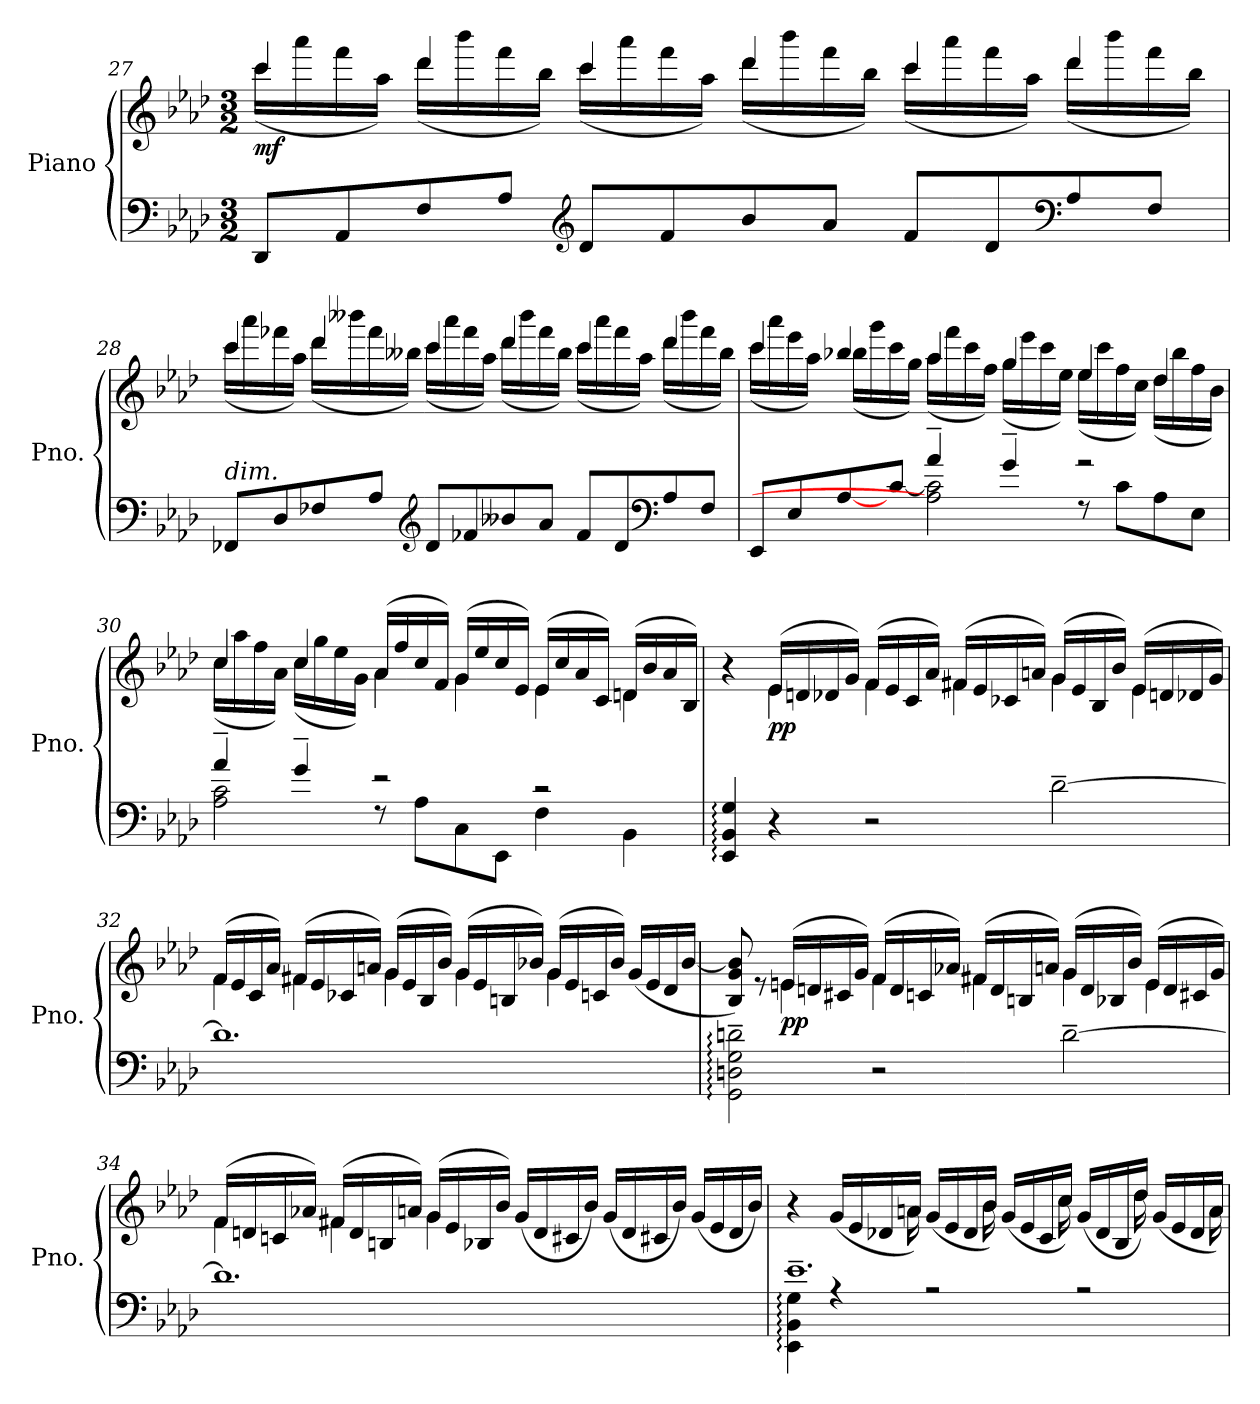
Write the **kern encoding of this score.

**kern	**kern	**dynam
*part1	*part1	*part1
*staff2	*staff1	*staff1/2
*I"Piano	*	*
*I'Pno.	*	*
*clefF4	*clefG2	*
*k[b-e-a-d-]	*k[b-e-a-d-]	*
*M3/2	*M3/2	*
=27	=27	=27
*	*^	*
!	!	!	!LO:DY:b
8DD-/L	4ccc/	(>16ccc\LL	mf
.	.	16aaa-\	.
8AA-/	.	16fff\	.
.	.	16aa-\JJ)	.
8F/	4ddd-/	(>16ddd-\LL	.
.	.	16bbb-\	.
8A-/J	.	16fff\	.
.	.	16bb-\JJ)	.
*clefG2	*	*	*
8d-/L	4ccc/	(>16ccc\LL	.
.	.	16aaa-\	.
8f/	.	16fff\	.
.	.	16aa-\JJ)	.
8b-/	4ddd-/	(>16ddd-\LL	.
.	.	16bbb-\	.
8a-/J	.	16fff\	.
.	.	16bb-\JJ)	.
8f/L	4ccc/	(>16ccc\LL	.
.	.	16aaa-\	.
8d-/	.	16fff\	.
.	.	16aa-\JJ)	.
*clefF4	*	*	*
8A-/	4ddd-/	(>16ddd-\LL	.
.	.	16bbb-\	.
8F/J	.	16fff\	.
.	.	16bb-\JJ)	.
!!LO:PB:g=z	!!
=28	=28	=28	=28
!LO:TX:a:i:t=dim.	!	!	!
8FF-X/L	4ccc/	(>16ccc\LL	.
.	.	16aaa-\	.
8D-/	.	16fff-X\	.
.	.	16aa-\JJ)	.
8F-X/	4ddd-/	(>16ddd-\LL	.
.	.	16bbb--X\	.
8A-/J	.	16fff-\	.
.	.	16bb--X\JJ)	.
*clefG2	*	*	*
8d-/L	4ccc/	(>16ccc\LL	.
.	.	16aaa-\	.
8f-X/	.	16fff-\	.
.	.	16aa-\JJ)	.
8b--X/	4ddd-/	(>16ddd-\LL	.
.	.	16bbb--\	.
8a-/J	.	16fff-\	.
.	.	16bb--\JJ)	.
8f-/L	4ccc/	(>16ccc\LL	.
.	.	16aaa-\	.
8d-/	.	16fff-\	.
.	.	16aa-\JJ)	.
*clefF4	*	*	*
8A-/	4ddd-/	(>16ddd-\LL	.
.	.	16bbb--\	.
8F-/J	.	16fff-\	.
.	.	16bb--\JJ)	.
=29	=29	=29	=29
*^	*	*	*
8EE-/L	2ryy	4ccc/	(>16ccc\LL	.
.	.	.	16aaa-\	.
8E-/	.	.	16eee-\	.
.	.	.	16aa-\JJ)	.
[8A-/	.	4bb-X/	(>16bb-\LL	.
.	.	.	16ggg\	.
[8c/J	.	.	16ccc\	.
.	.	.	16gg\JJ)	.
4a-~/	2A-\] 2c\]	4aa-/	(>16aa-\LL	.
.	.	.	16fff\	.
.	.	.	16ccc\	.
.	.	.	16ff\JJ)	.
4g~/	.	4gg/	(>16gg\LL	.
.	.	.	16eee-\	.
.	.	.	16ccc\	.
.	.	.	16ee-\JJ)	.
2r	8rF	4ee-/	(>16ee-\LL	.
.	.	.	16ccc\	.
.	8c\L	.	16ff\	.
.	.	.	16cc\JJ)	.
.	8A-\	4dd-/	(>16dd-\LL	.
.	.	.	16bb-\	.
.	8E-\J	.	16ff\	.
.	.	.	16b-\JJ)	.
!!LO:LB:g=z	!!
=30	=30	=30	=30	=30
4a-~/	2A-\ 2c\	4cc/	(>16cc\LL	.
.	.	.	16aa-\	.
.	.	.	16ff\	.
.	.	.	16a-\JJ)	.
4g~/	.	4cc/	(>16cc\LL	.
.	.	.	16gg\	.
.	.	.	16ee-\	.
.	.	.	16g\JJ)	.
2r	8rF	(16a-/LL	4a-\	.
.	.	16ff/	.	.
.	8A-\L	16cc/	.	.
.	.	16f/JJ)	.	.
.	8C\	(16g/LL	4g\	.
.	.	16ee-/	.	.
.	8EE-\J	16cc/	.	.
.	.	16e-/JJ)	.	.
2r	4F\	(16e-/LL	4e-\	.
.	.	16cc/	.	.
.	.	16a-/	.	.
.	.	16c/JJ)	.	.
.	4BB-\	(16dn/LL	4d\	.
.	.	16b-/	.	.
.	.	16a-/	.	.
.	.	16B-/JJ)	.	.
*v	*v	*	*	*
=31	=31	=31	=31
4EE-/: 4BB-/: 4G/:	4r	4ryy	.
!	!	!	!LO:DY:b
4r	(16e-/LL	4e-\	pp
.	16dn/	.	.
.	16d-X/	.	.
.	16g/JJ)	.	.
2r	(16f/LL	4f\	.
.	16e-/	.	.
.	16c/	.	.
.	16a-/JJ)	.	.
.	(16f#X/LL	4f#\	.
.	16e-/	.	.
.	16c-X/	.	.
.	16an/JJ)	.	.
[2d-~\	(16g/LL	4g\	.
.	16e-/	.	.
.	16B-/	.	.
.	16b-/JJ)	.	.
.	(16e-/LL	4e-\	.
.	16dn/	.	.
.	16d-X/	.	.
.	16g/JJ)	.	.
!!LO:LB:g=z	!!
=32	=32	=32	=32
1.d-]	(16f/LL	4f\	.
.	16e-/	.	.
.	16c/	.	.
.	16a-/JJ)	.	.
.	(16f#X/LL	4f#\	.
.	16e-/	.	.
.	16c-X/	.	.
.	16an/JJ)	.	.
.	(16g/LL	4g\	.
.	16e-/	.	.
.	16B-/	.	.
.	16b-/JJ)	.	.
.	(16g/LL	4g\	.
.	16e-/	.	.
.	16Bn/	.	.
.	16b-X/JJ)	.	.
.	(16g/LL	4g\	.
.	16e-/	.	.
.	16cn/	.	.
.	16b-/JJ)	.	.
.	(16g/LL	4ryy	.
.	16e-/	.	.
.	16d-/	.	.
.	[16b-/JJ	.	.
=33	=33	=33	=33
2GG\:~ 2Dn\:~ 2G\:~ 2dn\:~	8B-/ 8g/ 8b-/])	4ryy	.
.	8re	.	.
!	!	!	!LO:DY:b
.	(16en/LL	4e\	pp
.	16dn/	.	.
.	16c#X/	.	.
.	16g/JJ)	.	.
2r	(16f/LL	4f\	.
.	16d/	.	.
.	16cn/	.	.
.	16a-X/JJ)	.	.
.	(16f#X/LL	4f#\	.
.	16d/	.	.
.	16Bn/	.	.
.	16an/JJ)	.	.
[2d~\	(16g/LL	4g\	.
.	16d/	.	.
.	16B-X/	.	.
.	16b-/JJ)	.	.
.	(16e/LL	4e\	.
.	16d/	.	.
.	16c#X/	.	.
.	16g/JJ)	.	.
!!LO:LB:g=z	!!
=34	=34	=34	=34
1.d]	(16f/LL	4f\	.
.	16dn/	.	.
.	16cn/	.	.
.	16a-X/JJ)	.	.
.	(16f#X/LL	4f#\	.
.	16d/	.	.
.	16Bn/	.	.
.	16an/JJ)	.	.
.	(16g/LL	4g\	.
.	16e-/	.	.
.	16B-X/	.	.
.	16b-/JJ)	.	.
.	(16g/LL	4ryy	.
.	16d/	.	.
.	16c#X/	.	.
.	16b-/JJ)	.	.
.	(16g/LL	2ryy	.
.	16d/	.	.
.	16c#X/	.	.
.	16b-/JJ)	.	.
.	(16g/LL	.	.
.	16e-/	.	.
.	16d/	.	.
.	16b-/JJ)	.	.
=35	=35	=35	=35
*^	*	*	*
1.e-~	4EE-\: 4BB-\: 4G\:	4r	4ryy	.
.	4rA	(16g/LL	8.ryy	.
.	.	16e-/	.	.
.	.	16d-X/	.	.
.	.	16an/JJ)	16a\	.
.	2rA	(16g/LL	8.ryy	.
.	.	16e-/	.	.
.	.	16d-/	.	.
.	.	16b-/JJ)	16b-\	.
.	.	(16g/LL	8.ryy	.
.	.	16e-/	.	.
.	.	16c/	.	.
.	.	16cc/JJ)	16cc\	.
.	2rA	(16g/LL	8.ryy	.
.	.	16d-/	.	.
.	.	16B-/	.	.
.	.	16dd-/JJ)	16dd-\	.
.	.	(16g/LL	8.ryy	.
.	.	16e-/	.	.
.	.	16d-/	.	.
.	.	16a/JJ)	16a\	.
*v	*v	*	*	*
*	*v	*v	*
=	=	=
*-	*-	*-
